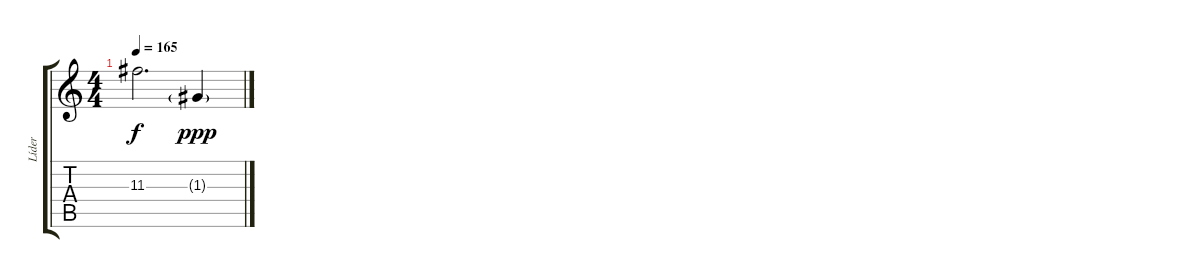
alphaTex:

\track ("Líder" "Líder") {instrument electricguitarclean}
\staff {score tabs}
\tuning (E4 B3 G3 D3 A2 E2) {hide}
\ts (4 4)
\tempo 165
\clef g2
\ks c
11.3.2{d dy f} 1.3{g}.4{dy ppp}
